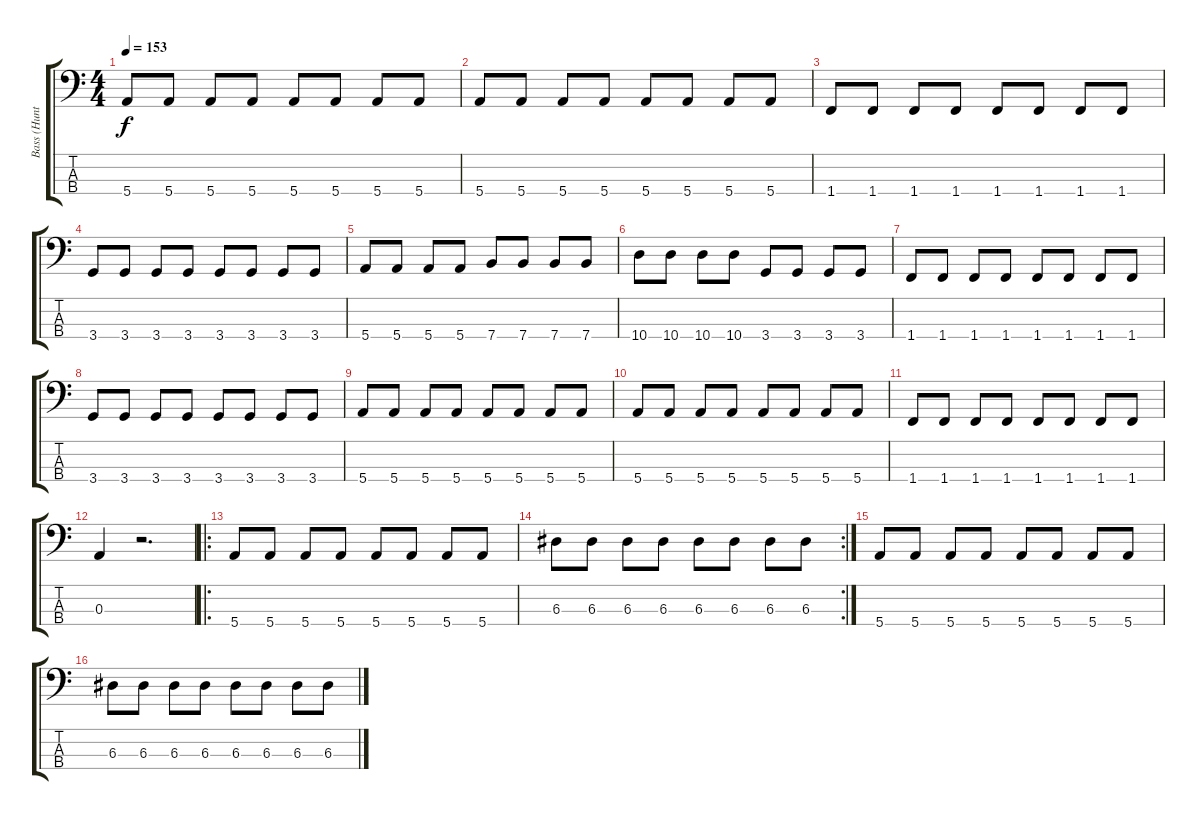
\track ("Bass (Hunter)" "Bass (Hunt") {instrument electricbasspick}
\staff {score tabs}
\tuning (G2 D2 A1 E1) {hide}
\ts (4 4)
\tempo 153
\clef f4
\ks c
5.4.8{dy f} 5.4.8 5.4.8 5.4.8 5.4.8 5.4.8 5.4.8 5.4.8 |
5.4.8 5.4.8 5.4.8 5.4.8 5.4.8 5.4.8 5.4.8 5.4.8 |
1.4.8 1.4.8 1.4.8 1.4.8 1.4.8 1.4.8 1.4.8 1.4.8 |
3.4.8 3.4.8 3.4.8 3.4.8 3.4.8 3.4.8 3.4.8 3.4.8 |
5.4.8 5.4.8 5.4.8 5.4.8 7.4.8 7.4.8 7.4.8 7.4.8 |
10.4.8 10.4.8 10.4.8 10.4.8 3.4.8 3.4.8 3.4.8 3.4.8 |
1.4.8 1.4.8 1.4.8 1.4.8 1.4.8 1.4.8 1.4.8 1.4.8 |
3.4.8 3.4.8 3.4.8 3.4.8 3.4.8 3.4.8 3.4.8 3.4.8 |
5.4.8 5.4.8 5.4.8 5.4.8 5.4.8 5.4.8 5.4.8 5.4.8 |
5.4.8 5.4.8 5.4.8 5.4.8 5.4.8 5.4.8 5.4.8 5.4.8 |
1.4.8 1.4.8 1.4.8 1.4.8 1.4.8 1.4.8 1.4.8 1.4.8 |
0.3.4 r.2{d} |
\ro
5.4.8 5.4.8 5.4.8 5.4.8 5.4.8 5.4.8 5.4.8 5.4.8 |
\rc 2
6.3.8 6.3.8 6.3.8 6.3.8 6.3.8 6.3.8 6.3.8 6.3.8 |
5.4.8 5.4.8 5.4.8 5.4.8 5.4.8 5.4.8 5.4.8 5.4.8 |
6.3.8 6.3.8 6.3.8 6.3.8 6.3.8 6.3.8 6.3.8 6.3.8
